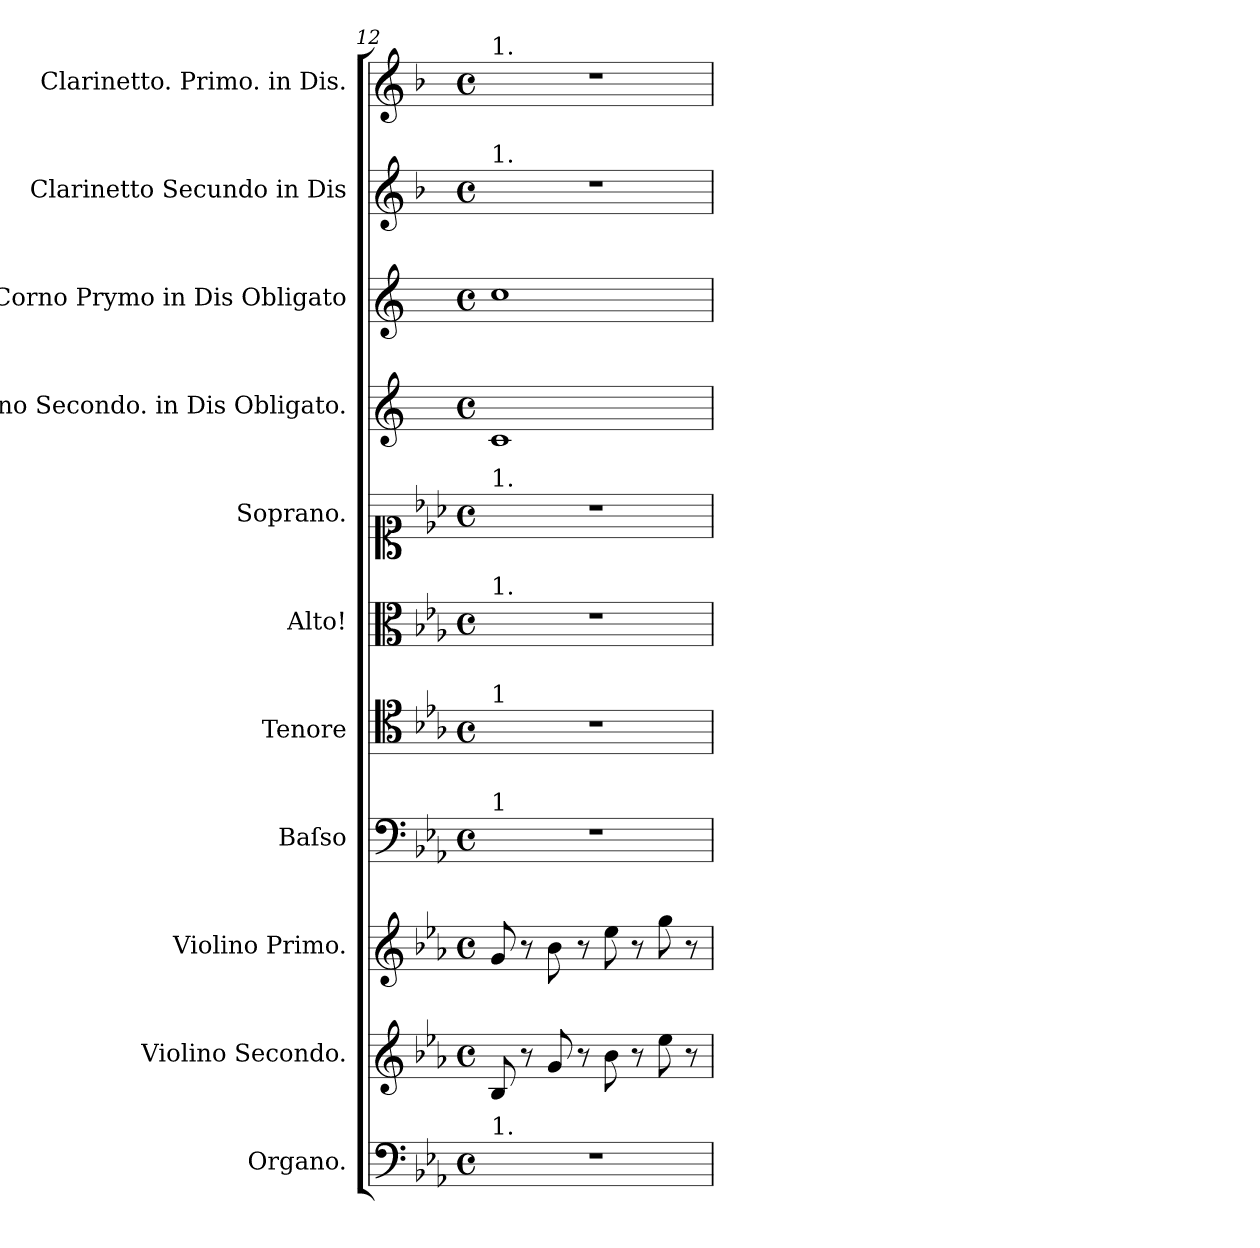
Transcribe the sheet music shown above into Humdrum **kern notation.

**kern	**kern	**dynam	**kern	**kern	**kern	**kern	**kern	**kern	**kern	**kern	**kern
*part11	*part10	*part10	*part9	*part8	*part7	*part6	*part5	*part4	*part3	*part2	*part1
*staff11	*staff10	*staff10	*staff9	*staff8	*staff7	*staff6	*staff5	*staff4	*staff3	*staff2	*staff1
*I"Organo.	*I"Violino Secondo.	*	*I"Violino Primo.	*I"Baſso	*I"Tenore	*I"Alto!	*I"Soprano.	*I"Corno Secondo. in Dis Obligato.	*I"Corno Prymo in Dis Obligato	*I"Clarinetto Secundo in Dis	*I"Clarinetto. Primo. in Dis.
*I'org	*I'vl2	*	*I'vl1	*I'B	*I'T	*I'A	*I'S	*I'cor2	*I'cor1	*I'Cl.	*I'Cl.
*clefF4	*clefG2	*	*clefG2	*clefF4	*clefC4	*clefC3	*clefC1	*clefG2	*clefG2	*clefG2	*clefG2
*	*	*	*	*	*	*	*	*ITrd5c9	*ITrd5c9	*ITrd1c2	*ITrd1c2
*k[b-e-a-]	*k[b-e-a-]	*	*k[b-e-a-]	*k[b-e-a-]	*k[b-e-a-]	*k[b-e-a-]	*k[b-e-a-]	*k[b-e-a-]	*k[b-e-a-]	*k[b-e-a-]	*k[b-e-a-]
*M4/4	*M4/4	*	*M4/4	*M4/4	*M4/4	*M4/4	*M4/4	*M4/4	*M4/4	*M4/4	*M4/4
*met(c)	*met(c)	*	*met(c)	*met(c)	*met(c)	*met(c)	*met(c)	*met(c)	*met(c)	*met(c)	*met(c)
=12	=12	=12	=12	=12	=12	=12	=12	=12	=12	=12	=12
!	!	!	!	!	!	!	!	!	!	!	!LO:TX:a:t=1.
!	!	!	!	!	!	!	!	!	!	!LO:TX:a:t=1.	!
!	!	!	!	!	!	!	!LO:TX:a:t=1.	!	!	!	!
!	!	!	!	!	!	!LO:TX:a:t=1.	!	!	!	!	!
!	!	!	!	!	!LO:TX:a:t=1	!	!	!	!	!	!
!	!	!	!	!LO:TX:a:t=1	!	!	!	!	!	!	!
!LO:TX:a:t=1.	!	!	!	!	!	!	!	!	!	!	!
!	!	!LO:DY:rj	!	!	!	!	!	!	!	!	!
1r	8B-/	p&colon;	8g/	1r	1r	1r	1r	1E-	1e-	1r	1r
.	8r	.	8r	.	.	.	.	.	.	.	.
.	8g/	.	8b-\	.	.	.	.	.	.	.	.
.	8r	.	8r	.	.	.	.	.	.	.	.
.	8b-\	.	8ee-\	.	.	.	.	.	.	.	.
.	8r	.	8r	.	.	.	.	.	.	.	.
.	8ee-\	.	8gg\	.	.	.	.	.	.	.	.
.	8r	.	8r	.	.	.	.	.	.	.	.
=	=	=	=	=	=	=	=	=	=	=	=
*-	*-	*-	*-	*-	*-	*-	*-	*-	*-	*-	*-
